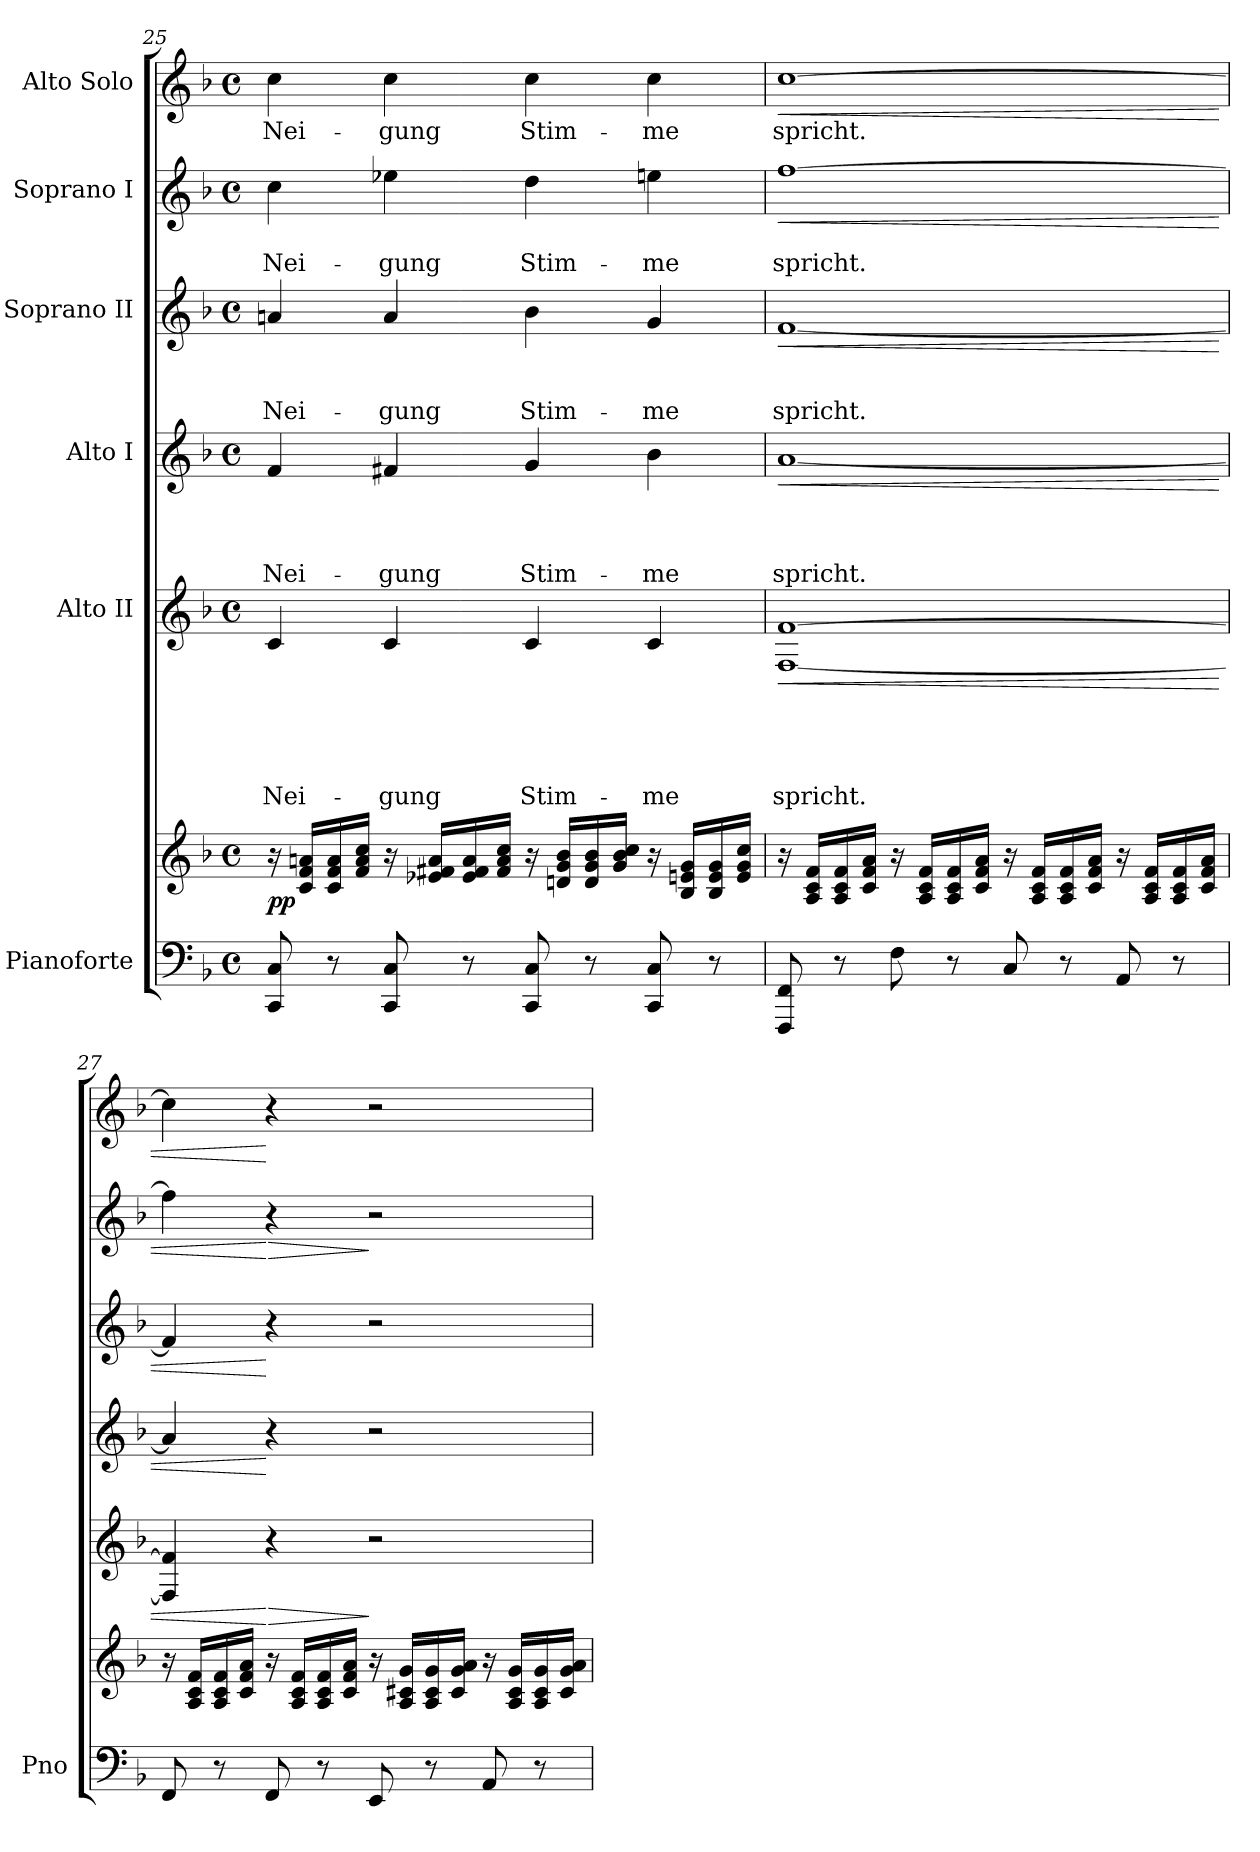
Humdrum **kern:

**kern	**kern	**dynam	**kern	**text	**text	**text	**text	**text	**dynam	**kern	**text	**text	**text	**text	**dynam	**kern	**text	**text	**text	**dynam	**kern	**text	**text	**dynam	**kern	**text	**dynam
*part6	*part6	*part6	*part5	*part5	*part5	*part5	*part5	*part5	*part5	*part4	*part4	*part4	*part4	*part4	*part4	*part3	*part3	*part3	*part3	*part3	*part2	*part2	*part2	*part2	*part1	*part1	*part1
*staff7	*staff6	*staff6/7	*staff5	*staff5	*staff5	*staff5	*staff5	*staff5	*staff5	*staff4	*staff4	*staff4	*staff4	*staff4	*staff4	*staff3	*staff3	*staff3	*staff3	*staff3	*staff2	*staff2	*staff2	*staff2	*staff1	*staff1	*staff1
*I"Pianoforte	*	*	*I"Alto II	*	*	*	*	*	*	*I"Alto I	*	*	*	*	*	*I"Soprano II	*	*	*	*	*I"Soprano I	*	*	*	*I"Alto Solo	*	*
*I'Pno	*	*	*	*	*	*	*	*	*	*	*	*	*	*	*	*	*	*	*	*	*	*	*	*	*	*	*
!!LO:LB:g=z
*clefF4	*clefG2	*	*clefG2	*	*	*	*	*	*	*clefG2	*	*	*	*	*	*clefG2	*	*	*	*	*clefG2	*	*	*	*clefG2	*	*
*k[b-]	*k[b-]	*	*k[b-]	*	*	*	*	*	*	*k[b-]	*	*	*	*	*	*k[b-]	*	*	*	*	*k[b-]	*	*	*	*k[b-]	*	*
*F:	*F:	*	*F:	*	*	*	*	*	*	*F:	*	*	*	*	*	*F:	*	*	*	*	*F:	*	*	*	*F:	*	*
*M4/4	*M4/4	*	*M4/4	*	*	*	*	*	*	*M4/4	*	*	*	*	*	*M4/4	*	*	*	*	*M4/4	*	*	*	*M4/4	*	*
*met(c)	*met(c)	*	*met(c)	*	*	*	*	*	*	*met(c)	*	*	*	*	*	*met(c)	*	*	*	*	*met(c)	*	*	*	*met(c)	*	*
=25	=25	=25	=25	=25	=25	=25	=25	=25	=25	=25	=25	=25	=25	=25	=25	=25	=25	=25	=25	=25	=25	=25	=25	=25	=25	=25	=25
!	!	!LO:DY:b	!	!	!	!	!	!	!	!	!	!	!	!	!	!	!	!	!	!	!	!	!	!	!	!	!
8CC/ 8C/	16r	pp	4c/	.	.	.	.	Nei-	.	4f/	.	.	.	Nei-	.	4an/	.	.	Nei-	.	4cc\	.	Nei-	.	4cc\	Nei-	.
.	16c/ 16f/ 16an/LL	.	.	.	.	.	.	.	.	.	.	.	.	.	.	.	.	.	.	.	.	.	.	.	.	.	.
8r	16c/ 16f/ 16a/	.	.	.	.	.	.	.	.	.	.	.	.	.	.	.	.	.	.	.	.	.	.	.	.	.	.
.	16f/ 16a/ 16cc/JJ	.	.	.	.	.	.	.	.	.	.	.	.	.	.	.	.	.	.	.	.	.	.	.	.	.	.
8CC/ 8C/	16r	.	4c/	.	.	.	.	-gung	.	4f#X/	.	.	.	-gung	.	4a/	.	.	-gung	.	4ee-X\	.	-gung	.	4cc\	-gung	.
.	16e-X/ 16f#X/ 16a/LL	.	.	.	.	.	.	.	.	.	.	.	.	.	.	.	.	.	.	.	.	.	.	.	.	.	.
8r	16e-/ 16f#/ 16a/	.	.	.	.	.	.	.	.	.	.	.	.	.	.	.	.	.	.	.	.	.	.	.	.	.	.
.	16f#/ 16a/ 16cc/JJ	.	.	.	.	.	.	.	.	.	.	.	.	.	.	.	.	.	.	.	.	.	.	.	.	.	.
8CC/ 8C/	16r	.	4c/	.	.	.	.	Stim-	.	4g/	.	.	.	Stim-	.	4b-\	.	.	Stim-	.	4dd\	.	Stim-	.	4cc\	Stim-	.
.	16dn/ 16g/ 16b-/LL	.	.	.	.	.	.	.	.	.	.	.	.	.	.	.	.	.	.	.	.	.	.	.	.	.	.
8r	16d/ 16g/ 16b-/	.	.	.	.	.	.	.	.	.	.	.	.	.	.	.	.	.	.	.	.	.	.	.	.	.	.
.	16g/ 16b-/ 16cc/JJ	.	.	.	.	.	.	.	.	.	.	.	.	.	.	.	.	.	.	.	.	.	.	.	.	.	.
8CC/ 8C/	16r	.	4c/	.	.	.	.	-me	.	4b-\	.	.	.	-me	.	4g/	.	.	-me	.	4een\	.	-me	.	4cc\	-me	.
.	16B-/ 16en/ 16g/LL	.	.	.	.	.	.	.	.	.	.	.	.	.	.	.	.	.	.	.	.	.	.	.	.	.	.
8r	16B-/ 16e/ 16g/	.	.	.	.	.	.	.	.	.	.	.	.	.	.	.	.	.	.	.	.	.	.	.	.	.	.
.	16e/ 16g/ 16cc/JJ	.	.	.	.	.	.	.	.	.	.	.	.	.	.	.	.	.	.	.	.	.	.	.	.	.	.
=26	=26	=26	=26	=26	=26	=26	=26	=26	=26	=26	=26	=26	=26	=26	=26	=26	=26	=26	=26	=26	=26	=26	=26	=26	=26	=26	=26
!	!	!	!	!	!	!	!	!	!LO:HP:b	!	!	!	!	!	!LO:HP:b	!	!	!	!	!	!	!	!	!	!	!	!
!	!	!	!	!	!	!	!	!	!	!	!	!	!	!	!LO:HP:n=1:b	!	!	!	!	!LO:HP:b	!	!	!	!	!	!	!
!	!	!	!	!	!	!	!	!	!	!	!	!	!	!	!	!	!	!	!	!LO:HP:n=1:b	!	!	!	!LO:HP:b	!	!	!LO:HP:b
!	!	!	!	!	!	!	!	!	!	!	!	!	!	!	!	!	!	!	!	!	!	!	!	!	!	!	!LO:HP:n=1:b
8FFF/ 8FF/	16r	.	[1F [1f	.	.	.	.	spricht.	<	[1a	.	.	.	spricht.	< >	[1f	.	.	spricht.	< >	[1ff	.	spricht.	<	[1cc	spricht.	< >
.	16A/ 16c/ 16f/LL	.	.	.	.	.	.	.	.	.	.	.	.	.	.	.	.	.	.	.	.	.	.	.	.	.	.
8r	16A/ 16c/ 16f/	.	.	.	.	.	.	.	.	.	.	.	.	.	.	.	.	.	.	.	.	.	.	.	.	.	.
.	16c/ 16f/ 16a/JJ	.	.	.	.	.	.	.	.	.	.	.	.	.	.	.	.	.	.	.	.	.	.	.	.	.	.
8F\	16r	.	.	.	.	.	.	.	.	.	.	.	.	.	.	.	.	.	.	.	.	.	.	.	.	.	.
.	16A/ 16c/ 16f/LL	.	.	.	.	.	.	.	.	.	.	.	.	.	.	.	.	.	.	.	.	.	.	.	.	.	.
8r	16A/ 16c/ 16f/	.	.	.	.	.	.	.	.	.	.	.	.	.	.	.	.	.	.	.	.	.	.	.	.	.	.
.	16c/ 16f/ 16a/JJ	.	.	.	.	.	.	.	.	.	.	.	.	.	.	.	.	.	.	.	.	.	.	.	.	.	.
8C/	16r	.	.	.	.	.	.	.	.	.	.	.	.	.	.	.	.	.	.	.	.	.	.	.	.	.	.
.	16A/ 16c/ 16f/LL	.	.	.	.	.	.	.	.	.	.	.	.	.	.	.	.	.	.	.	.	.	.	.	.	.	.
8r	16A/ 16c/ 16f/	.	.	.	.	.	.	.	.	.	.	.	.	.	.	.	.	.	.	.	.	.	.	.	.	.	.
.	16c/ 16f/ 16a/JJ	.	.	.	.	.	.	.	.	.	.	.	.	.	.	.	.	.	.	.	.	.	.	.	.	.	.
8AA/	16r	.	.	.	.	.	.	.	.	.	.	.	.	.	.	.	.	.	.	.	.	.	.	.	.	.	.
.	16A/ 16c/ 16f/LL	.	.	.	.	.	.	.	.	.	.	.	.	.	.	.	.	.	.	.	.	.	.	.	.	.	.
8r	16A/ 16c/ 16f/	.	.	.	.	.	.	.	.	.	.	.	.	.	.	.	.	.	.	.	.	.	.	.	.	.	.
.	16c/ 16f/ 16a/JJ	.	.	.	.	.	.	.	.	.	.	.	.	.	.	.	.	.	.	.	.	.	.	.	.	.	.
=27	=27	=27	=27	=27	=27	=27	=27	=27	=27	=27	=27	=27	=27	=27	=27	=27	=27	=27	=27	=27	=27	=27	=27	=27	=27	=27	=27
8FF/	16r	.	4F/] 4f/]	.	.	.	.	.	.	4a/]	.	.	.	.	.	4f/]	.	.	.	.	4ff\]	.	.	.	4cc\]	.	.
.	16A/ 16c/ 16f/LL	.	.	.	.	.	.	.	.	.	.	.	.	.	.	.	.	.	.	.	.	.	.	.	.	.	.
8r	16A/ 16c/ 16f/	.	.	.	.	.	.	.	.	.	.	.	.	.	.	.	.	.	.	.	.	.	.	.	.	.	.
.	16c/ 16f/ 16a/JJ	.	.	.	.	.	.	.	.	.	.	.	.	.	.	.	.	.	.	.	.	.	.	.	.	.	.
!	!	!	!	!	!	!	!	!	!LO:HP:n=1:b	!	!	!	!	!	!	!	!	!	!	!	!	!	!	!LO:HP:n=1:b	!	!	!
8FF/	16r	.	4r	.	.	.	.	.	[ >	4r	.	.	.	.	[	4r	.	.	.	[	4r	.	.	[ >	4r	.	[
.	16A/ 16c/ 16f/LL	.	.	.	.	.	.	.	.	.	.	.	.	.	.	.	.	.	.	.	.	.	.	.	.	.	.
8r	16A/ 16c/ 16f/	.	.	.	.	.	.	.	.	.	.	.	.	.	.	.	.	.	.	.	.	.	.	.	.	.	.
.	16c/ 16f/ 16a/JJ	.	.	.	.	.	.	.	.	.	.	.	.	.	.	.	.	.	.	.	.	.	.	.	.	.	.
8EE/	16r	.	2r	.	.	.	.	.	]	2r	.	.	.	.	]	2r	.	.	.	]	2r	.	.	]	2r	.	]
.	16A/ 16c#X/ 16g/LL	.	.	.	.	.	.	.	.	.	.	.	.	.	.	.	.	.	.	.	.	.	.	.	.	.	.
8r	16A/ 16c#/ 16g/	.	.	.	.	.	.	.	.	.	.	.	.	.	.	.	.	.	.	.	.	.	.	.	.	.	.
.	16c#/ 16g/ 16a/JJ	.	.	.	.	.	.	.	.	.	.	.	.	.	.	.	.	.	.	.	.	.	.	.	.	.	.
8AA/	16r	.	.	.	.	.	.	.	.	.	.	.	.	.	.	.	.	.	.	.	.	.	.	.	.	.	.
.	16A/ 16c#/ 16g/LL	.	.	.	.	.	.	.	.	.	.	.	.	.	.	.	.	.	.	.	.	.	.	.	.	.	.
8r	16A/ 16c#/ 16g/	.	.	.	.	.	.	.	.	.	.	.	.	.	.	.	.	.	.	.	.	.	.	.	.	.	.
.	16c#/ 16g/ 16a/JJ	.	.	.	.	.	.	.	.	.	.	.	.	.	.	.	.	.	.	.	.	.	.	.	.	.	.
=	=	=	=	=	=	=	=	=	=	=	=	=	=	=	=	=	=	=	=	=	=	=	=	=	=	=	=
*-	*-	*-	*-	*-	*-	*-	*-	*-	*-	*-	*-	*-	*-	*-	*-	*-	*-	*-	*-	*-	*-	*-	*-	*-	*-	*-	*-
